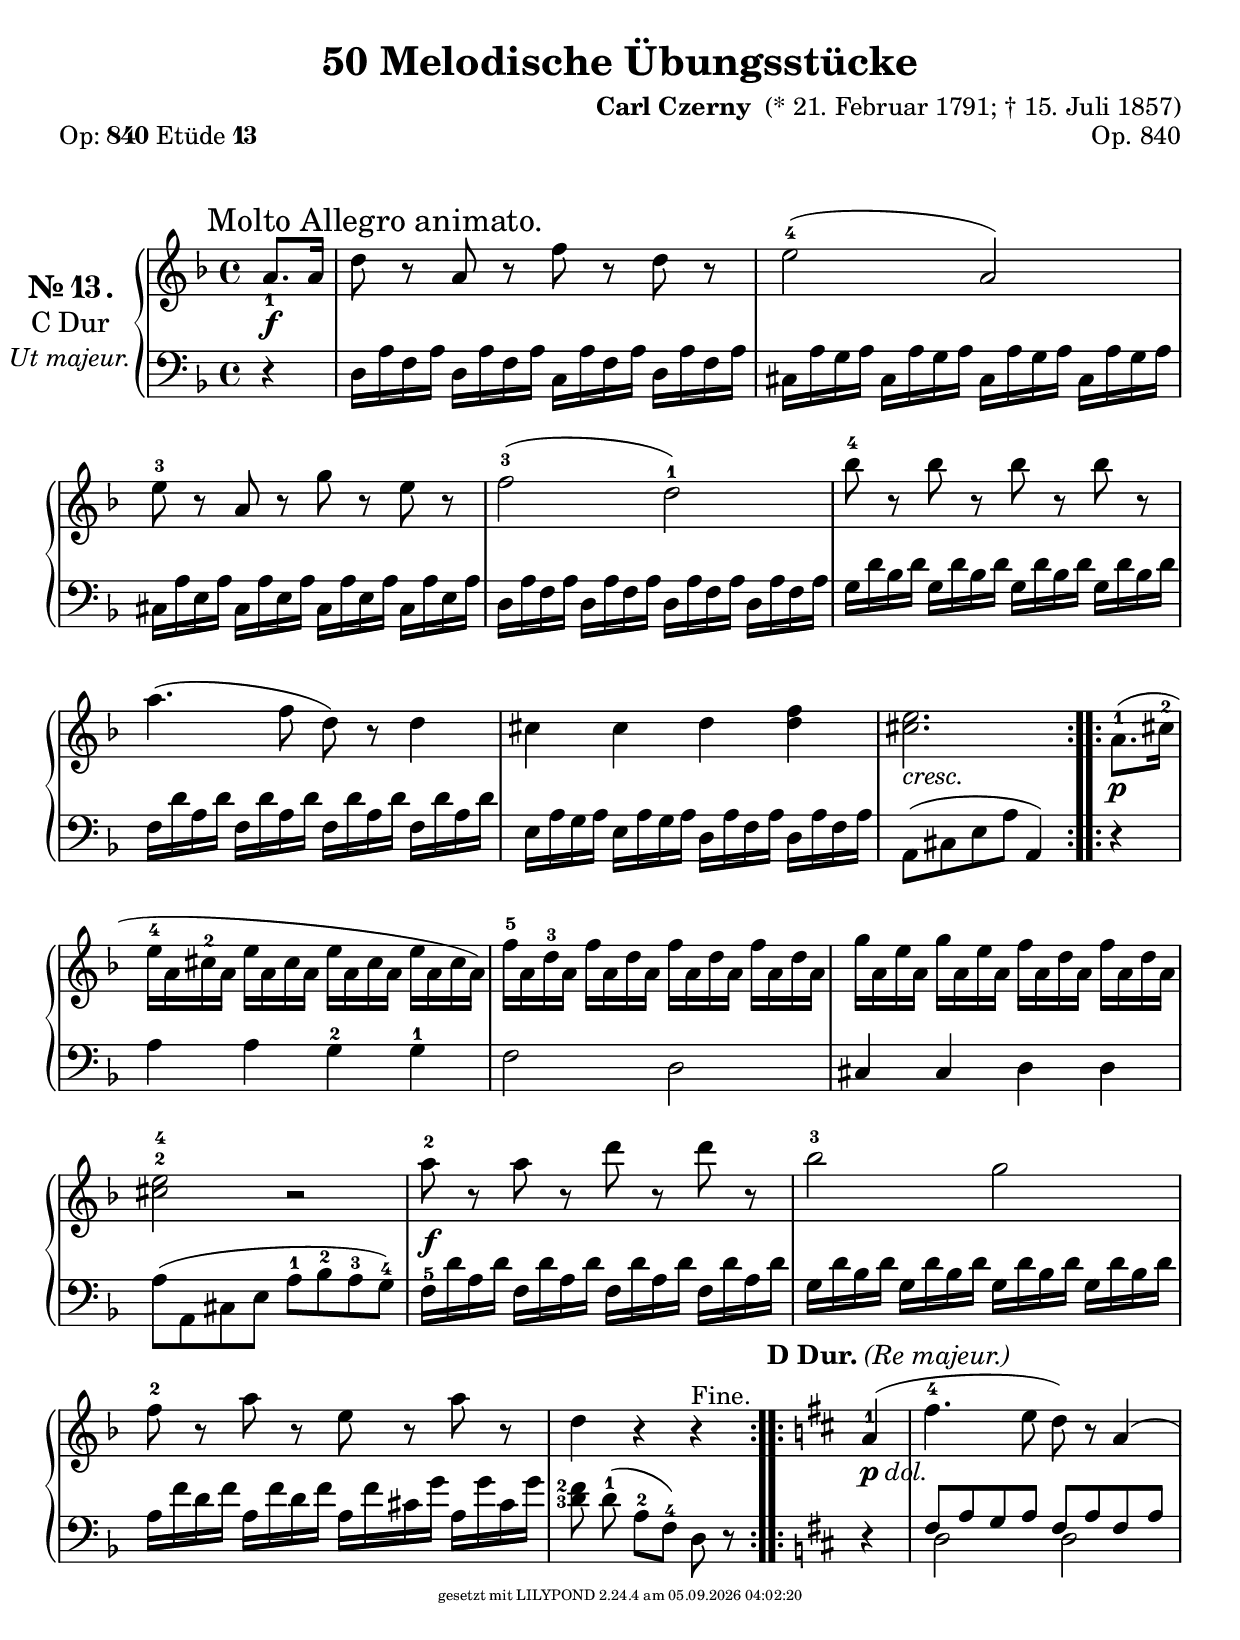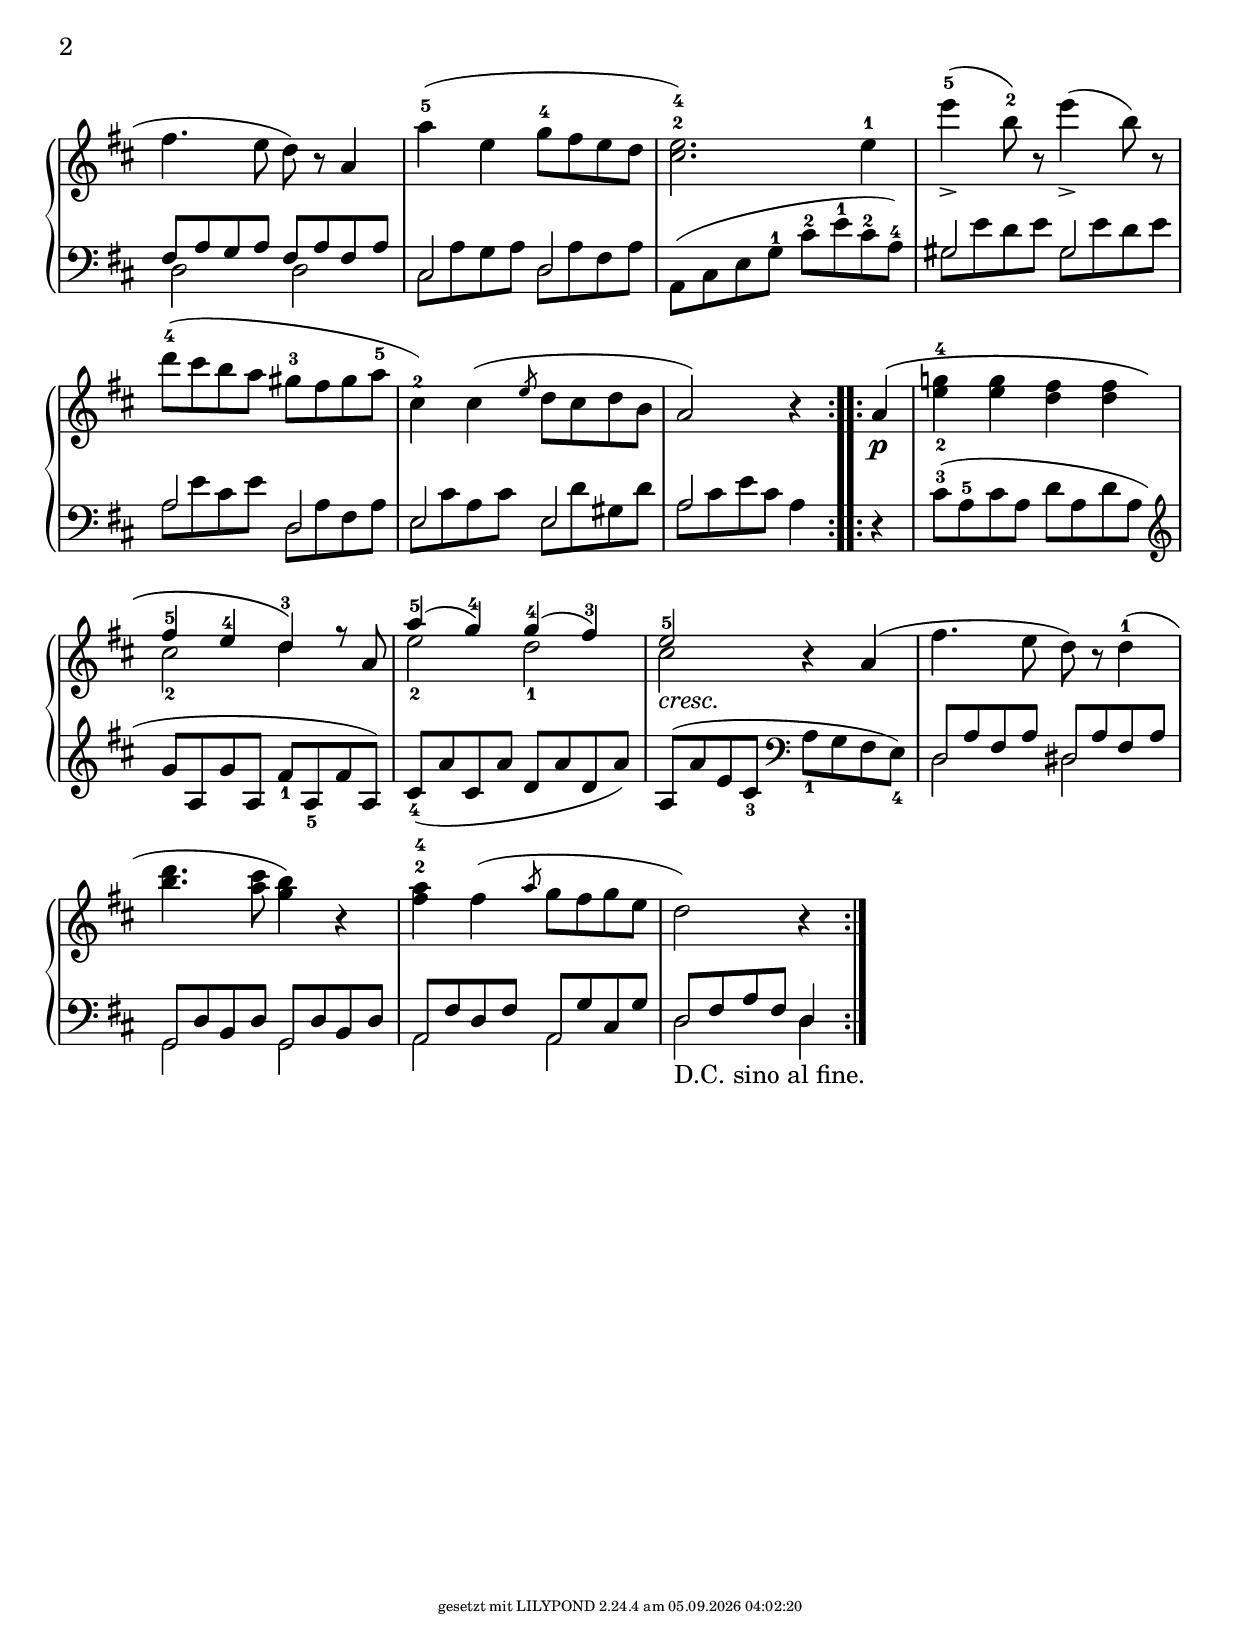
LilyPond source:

\version "2.19.37"

\language "deutsch"

\include "Papier+Layout.ly"
\version "2.19.32"

%% http://lsr.dsi.unimi.it/LSR/Item?id=654
%% http://lsr.di.unimi.it//LSR/Item?id=654
%% see also http://lilypond.org/doc/v2.18/Documentation/notation/short-repeats

%%%%%%%%%%%%%%%%%%%%%%%%%%%%%%%%%%%%%%%%%%%%%%%%%%%%%%%%%%%%%%%%%%%%%%%%%%%%%%%%%%%%%%%%%%
% LSR workaround:

%%%%%%%%%%%%%%%%%%%%%%%%%%%%%%%%%%%%%%%%%%%%%%%%%%%%%%%%%%%%%%%%%%%%%%%%%%%%%%%%%%%%%%%%%%

%% version 2013/05/11
%% for lilypond 2.18 or higher
%% last changes : - \changePitch : a single s as the last event of newnotes parameter
%%                   will give you the ending rests of the pattern (if there), and two s
%%                   also the beginning ones. If pattern ends with a note, a single
%%                   ending s will have no effects.
%%                - Is now \language independant (no more #{ c #})
%%                - new algorithm for make-notes-list, change-pitch
%%                  and has-notes? (shorter and safer)
%%
%%%%%%%%%%%%%%%%%%%%%%%%% some utility functions %%%%%%%%%%%%%%%%%%%%%

#(define (name-of music)
 (ly:music-property music 'name))

#(define (has-notes? music)
"Return true if there is at least one note in `music, false otherwise."
 (or (eq? (name-of music) 'NoteEvent)
     (let ((e (ly:music-property music 'element)))
        (and (ly:music? e)
             (has-notes? e)))
     (let loop ((es (ly:music-property music 'elements)))
        (and (pair? es)
             (or (has-notes? (car es))
                 (loop (cdr es)))))))

%% An EventChord is sometimes used as a wrapper in Lilypond, so we have to check
%% if a chord is a standard chord with notes. We could have used has-notes? but
%% this version is perhaps more efficient.
%% Optional events name like 'RestEvent can be included.
#(define (note-or-chord? music . otherEvent)
"Is music a note or a chord with notes ?"
(let ((name (name-of music)))
 (or (memq name (cons 'NoteEvent otherEvent))
     (and (eq? name 'EventChord)  ; have this chord at least one note ?
          (let loop ((es (ly:music-property music 'elements)))
             (and (pair? es)
                  (or (eq? (name-of (car es)) 'NoteEvent)
                      (loop (cdr es)))))))))

#(define (expand-q-chords music); for q chords : see chord-repetition-init.ly
(expand-repeat-chords! (list 'rhythmic-event) music))

#(define (clean-music mus)
"Try to reduce the number of sequential music"
(let ((name (ly:music-property mus 'name)))
  (cond
    ((eq? name 'SequentialMusic)
       (ly:music-set-property! mus 'elements (fold-right
          (lambda (evt prev-list)
            (if (eq? (name-of evt) 'SequentialMusic)
              (append (ly:music-property (clean-music evt) 'elements) prev-list)
              (cons (clean-music evt) prev-list)))
          '()
          (ly:music-property mus 'elements))))
    ((eq? name 'SimultaneousMusic)
       (ly:music-set-property! mus 'elements
                (map clean-music (ly:music-property mus 'elements))))
    ((memq name (list 'RelativeOctaveMusic 'UnrelativableMusic))
         (ly:music-set-property! mus 'element (clean-music
                  (ly:music-property mus 'element)))))
 mus))

%%%%%%%%%%%%%%%%%%%%%%%%%%%%% changePitch %%%%%%%%%%%%%%%%%%%%%%%%%%%%%%
#(define cPInsertInPattern (gensym))
#(define cPSamePitch (gensym))
#(define cPSamePitchEnd (gensym))
#(define cPPatternEnd (gensym))

#(define (make-notes-list music)
"Make a list with each element will be of one of these types :
  1- a note, a chord, a rest
  2- an integer, indicating the number of notes to skip in pattern ( The user will
     indicate that, by a corresponding number of skips (s or \\skip) in `newnotes 
     parameter of \\changePitch )
  3- a list of musics, to be inserted between 2 notes of pattern, and added with
     the \\insert function, inside `newnotes"
(let ((res '())     ; the list to fill
      (prev #f))
  (define (fill-notes-list evt)
    (let ((tags (ly:music-property evt 'tags))
          (name (name-of evt)))
      (cond
        ((memq cPInsertInPattern tags)             ; a music added by \insert
            (ly:music-set-property! evt 'tags
                          (delq cPInsertInPattern tags))     ; remove the tag
            (if (integer? prev)(set! res (cons prev res)))
            (set! prev (if (pair? prev)(cons evt prev)(list evt))))  ; a list
         ((memq name (list 'SkipEvent 'SkipMusic))
            (if (pair? prev)(set! res (cons prev res))) ; keep the reverse order
            (set! prev (if (integer? prev) (1+ prev) 1)))
       ; ((memq name (list 'EventChord 'NoteEvent 'RestEvent))
         ((note-or-chord? evt 'RestEvent) ; a note, a chord, or a rest
            (if (or (pair? prev)(integer? prev))(set! res (cons prev res)))
            (set! prev evt)
            (set! res (cons evt res)))
         (else
          (let ((elt (ly:music-property evt 'element))
                (elts (ly:music-property evt 'elements)))
            (if (ly:music? elt) (fill-notes-list elt))
            (if (pair? elts)(for-each fill-notes-list elts)))))))
(fill-notes-list music)
(if (or (pair? prev)(integer? prev))(set! res (cons prev res)))
(reverse res)))

%%%%%%%%%%%%  used inside the inner function change-one-note
#(define (copy-duration from to)  ; from and to as EventChord or NoteEvent
(let ((max-dur #f)); in theory, 2 notes in a chord can have a different duration
  (music-map (lambda (x)            ; get main duration from `from
              (let ((dur (ly:music-property x 'duration)))
               (if (and (ly:duration? dur)
                        (or (not max-dur)
                            (ly:duration<? max-dur dur))); take the greater
                 (set! max-dur dur))
                 x))
              from)
  (music-map (lambda (x)            ; set duration to duration of `to
               (if (ly:duration? (ly:music-property x 'duration))
                  (ly:music-set-property! x 'duration max-dur))
               x)
             to)))

#(define (copy-arti from to) ; from and to as EventChord or NoteEvent
(let* ((es-from (ly:music-property from 'elements))
       (es-to (ly:music-property to 'elements))
       (arti-from (if (null? es-from)
                    (ly:music-property from 'articulations)
                    (filter
                      (lambda(x)
                        (not (ly:duration? (ly:music-property x 'duration))))
                      es-from))))
  (if (null? es-to)                       ; NoteEvent
    (ly:music-set-property! to 'articulations
              (append (ly:music-property to 'articulations) arti-from))
    (ly:music-set-property! to 'elements  ; EventChord
              (append es-to arti-from)))
  ; copy also 'tags and 'to-relative-callback
  (ly:music-set-property! to 'tags
    (append (ly:music-property from 'tags)(ly:music-property to 'tags)))
   (if (null? es-to)
      (ly:music-set-property! to 'to-relative-callback
          (ly:music-property from 'to-relative-callback))
      (begin
        (ly:music-set-property! to 'to-relative-callback
            ly:music-sequence::event-chord-relative-callback)
        (ly:music-set-property! (car es-to) 'to-relative-callback
            (ly:music-property from 'to-relative-callback))))
    ))

%% del-arti is called for all notes but the first of a \samePitch section.
#(define (del-arti note-or-chord)
(ly:music-set-property! note-or-chord 'articulations '())
(ly:music-set-property! note-or-chord 'elements
  (filter (lambda(x)
              (and (ly:duration? (ly:music-property x 'duration))
                   (ly:music-set-property! x 'articulations '())))
          (ly:music-property note-or-chord 'elements))) ; can be empty
(music-map  ;; del all caution accidentals
  (lambda(x)(if (eq? (name-of x) 'NoteEvent) (begin
               (ly:music-set-property! x 'force-accidental #f)
               (ly:music-set-property! x 'cautionary #f)))
             x)
  note-or-chord))

#(define (change-pitch pattern newnotes)
"The scheme function of \\changePitch, `pattern and `newnotes as music."
(let ((seq-list '())           ; list of transformed patterns
      (skip-notnote-event? #f) ; #t if a \skip or an \insert is found in newnotes
      (same-pitch-section? #f) ; #t if we are in the 2nd pattern note of a\samePitch section
      ;(dummy-note #{ c4 #})    ; \language dependant -:(
      (dummy-note (make-music 'NoteEvent ; to avoid pbs with pattern without any notes
                              'duration (ly:make-duration 2 0 1) ;
                              'pitch (ly:make-pitch -1 0 0))) ;
      (pattern2 #{ $pattern \tag #cPPatternEnd s4 #}) ; to detect the end of pattern
      (last-notes-list #f))    ; buffer
 (set! seq-list (cdr  ; skip dummy notes
  ;;;;;;;;;;;;;;;;;;;;;;;;;;;;;;;;;;; loop ;;;;;;;;;;;;;;;;;;;;;;;;;;;;;;;;;;;;;;;;;;;;;;;
  (let loop ((notes-list (cons dummy-note (make-notes-list newnotes))); see make-notes-list
             (pat-list (cons dummy-note (circular-list pattern2)))
             (res '())) ; the list to fill
    (if (or (null? notes-list)(null? pat-list)) ; pat-list may be a regular list in the loop
      (reverse res)               ;;;;;; return the list in the right order
      (let ((x (car notes-list))  ;;;;;; go deeper, taking 1st elt of each lists
            (evt (ly:music-deep-copy (car pat-list))))
       (cond
       ;;;;;;;;;;;;;;;;;;;;;;;;;;;;;;;;;;;;;;;;;;;;;
        ((pair? x)                   ; x is a list of musics, added with \insert in newnotes
          (set! skip-notnote-event? #t)      ; for events between 2 pattern notes
          (set! last-notes-list notes-list)  ; for section "else" of this cond statement
          (loop (cdr notes-list) pat-list (append x res))) ; append x to res
        ;;;;;;;;;;;;;;;;;;;;;;;;;;;;;;;;;;;;;;;;;;;;
        ((note-or-chord? evt)         ; evt in pattern is a note or a chord (with notes)
          (set! last-notes-list notes-list)  ; for section "else" later
          (cond
            ((ly:music? x)  ;;;;;; the elt of notes-list is a note or a chord
               (if same-pitch-section? ; x is used several times. Copy arti of x only to the
                 (set! x (del-arti (ly:music-deep-copy x)))) ; 1st note of \samePitch section
               (copy-duration evt x)  ; evt = from, x = to
               (copy-arti evt x)
               (let ((tags (ly:music-property x 'tags)))
                 (cond               ; are we in a \samePitch section ?
                   ((memq cPSamePitch tags)    ; yes, first,remove the tag
                      (ly:music-set-property! x 'tags (delq cPSamePitch tags))
                      (set! same-pitch-section? #t)) ; then set the flag
                   ((memq cPSamePitchEnd tags) ; last note of \samePitch
                      (ly:music-set-property! x 'tags (delq cPSamePitchEnd tags))
                      (set! same-pitch-section? #f))))      ; unset the flag
               (set! skip-notnote-event? #f); stop deletion of not-notes event.
               (if same-pitch-section?
                   (loop notes-list (cdr pat-list)(cons x res))
                   (loop (cdr notes-list)(cdr pat-list)(cons x res)))) ; next new note
            ((integer? x)   ;;;;;; user want to skip over the current evt note. We also
               (set! skip-notnote-event? x) ; don't add any events bis next pattern note
               ;; (format #t "x : ~a\n" x)  ; for testing
               (cond ((= x 1)                                      ; only one s
                        (loop (cdr notes-list)(cdr pat-list) res)) ; next notes-list elt
                     (else                                         ; several successive s
                        (set-car! notes-list (1- x))               ; for the next loop
                        (loop notes-list (cdr pat-list) res))))))  ; the next evt only
        ;;;;;;;;;;;;;;;;;;;;;;;;;;;;;;;;;;;;;;;;;;;;
        ((or (ly:music-property evt 'duration #f)  ; current evt in pattern is not a note
             (not (has-notes? evt)))
           (cond ((memq cPPatternEnd (ly:music-property evt 'tags)) ; last evt of pattern
                    (let ((x (car notes-list)))
                      (if (and (integer? x)
                                (or (null? (cdr notes-list))        ; last elt ?
                                    (and (null? (cddr notes-list))  ; 2nd to last and last is
                                         (pair? (car (cdr notes-list)))))) ; a \insert section
                        (cond
                           ((= x 1)
                              (set! skip-notnote-event? x)
                              (loop (cdr notes-list) (cdr pat-list) res))
                           (else
                              (set-car! notes-list (1- x))
                              (loop notes-list (cdr pat-list) res))))
                        (loop notes-list (cdr pat-list) res))) ;; ignores evt
                  (skip-notnote-event? (loop notes-list (cdr pat-list) res))
                  (else (loop notes-list (cdr pat-list)(cons evt res)))))
        ;;;;;;;;;;;;;;;;;;;;;;;;;;;;;;;;;;;;;;;;;;;;
        (else
          (let ((e (ly:music-property evt 'element))
                (es (ly:music-property evt 'elements))
                (empty? #f)) ; don't add to res if #t
           (if (ly:music? e)
             (let ((new-e (loop notes-list (list e) '())))
               (ly:music-set-property! evt 'element
                 (case (length new-e)
                   ((0) (set! empty? #t)
                        new-e)
                   ((1)(car new-e))
                   (else (make-sequential-music new-e))))))
           (if (pair? es)
             (let ((new-es (loop notes-list es '())))
               (ly:music-set-property! evt 'elements new-es)
               (set! empty? (and empty? (null! new-es))))) ; #t if both empty

           (let ((next-new-notes (if (or same-pitch-section?
                                         (and (integer? skip-notnote-event?)
                                              (> skip-notnote-event? 1)))
                                    last-notes-list
                                    (cdr last-notes-list))))
              (if empty? (loop next-new-notes (cdr pat-list) res)
                         (loop next-new-notes (cdr pat-list) (cons evt res))))))))))))
  ;;;;;;;;;;;;;;;;;;;;;;;;;;;;;;;;;; end loop ;;;;;;;;;;;;;;;;;;;;;;;;;;;;;;;;;;;;;;;;
 (let ((relativize (lambda(m)
        (let* ((clean-newnotes (clean-music newnotes))
               (name (name-of clean-newnotes)))
            (if (memq name (list 'RelativeOctaveMusic 'UnrelativableMusic))
               (make-music name 'element m)
               m)))))
     (case (length seq-list)
        ((0) (make-music 'Music 'void #t))
        ((1) (relativize (car seq-list)))
        (else (relativize (clean-music (make-sequential-music seq-list))))))))

changePitch = #(define-music-function (pattern newnotes)
                                                          (ly:music? ly:music?)
"Change each notes in `pattern by the notes (or rests) given in `newnotes.
If count of events doesn't match, pattern is duplicated repeatedly or truncate."
(let* ((expand-q (lambda (music) (expand-repeat-chords!
			    (cons 'rhythmic-event (ly:parser-lookup '$chord-repeat-events))
			    music)))
       (pattern (expand-q pattern))
       (newnotes (expand-q newnotes)))
 (change-pitch pattern newnotes)))

%%%%%%%%%%%%%%%%%%%%%%%%%%%%%%%%%%%%%%%%%%%%%%%%%%%%%%%%%%%%%%%%%%%%%%%%%%%%%%%%
%% enhancement functions, working with \changePitch pattern newnotes

samePitch = #(define-music-function (music) (ly:music?)
"Inside the `pattern parameter of the \\changePitch function, all notes grouped 
by this function will have the same pitch, according to the current note of
`newnotes parameter of \\changePitch."
(let((not-first? #f)
     (last-note #f))
  (map-some-music
    (lambda (x)
      (cond
        ((note-or-chord? x)
           (if not-first?     ; set all pitches to the pitch of the first note
             (ly:music-set-property! x 'to-relative-callback
                (lambda (x p)                    ; set pitch to the prev value
                    (ly:prob-set-property! x 'pitch p)
                    p))
             (set! not-first? x)) ; do nothing for first note
           (ly:music-set-property! x 'tags (cons
                   cPSamePitch  ; add tag cPSamePitch to x
                   (ly:music-property x 'tags)))
           (set! last-note x)   ; save the note x
           x)
        (else #f)))
    music)
  (if last-note              ; the last saved EventChord
     (ly:music-set-property! last-note 'tags (cons
           cPSamePitchEnd    ; add cPSamePitchEnd tag, delete cPSamePitch tag
           (delq cPSamePitch (ly:music-property last-note 'tags)))))
  music))

%% this function should be no more needed, as copy-arti should avoid pbs
%% in relative mode and \samePitch
absolute = #(define-music-function (music) (ly:music?)
"Make `music unrelativable. To use inside a \\samePitch function in relative
mode."
(make-music 'UnrelativableMusic 'element music))

insert = #(define-music-function (music) (ly:music?)
"Using this function inside the `newnotes parameter of the \\changePitch
function, allow you to insert and remplace by `music, all music between one note
and his following, in the `pattern parameter of \\changePitch, ."
#{ \tag #cPInsertInPattern $music #})

%%%%%%%
#(define (n-copy n music)
(cond
  ((> n 1)(make-sequential-music
            (map (lambda (x)(ly:music-deep-copy music))
                 (make-list n))))
  ((= n 1) music)
  (else (make-music 'Music 'void #t))))

nCopy = #(define-music-function (n music)(integer? ly:music?)
(n-copy n music))

%% same effect as { \repeat unfold n s } but \nSkip works inside the `newnotes
%% parameter of \changePitch.
nSkip = #(define-music-function (n)(integer?)
"Return \\skip \\skip \\skip ... n times."
#{ \nCopy #n s #})
%%%%%%%%%%%%%%%%%%%%%%%%%%%%%%%%%%%%%%%%%%%%%%%%%%%%%%%%%%%%%%%%%%%%%%%%%%%%%%%%
%% shortcuts
% default values for patI and patII, if the user do not define
% them, before using \cPI and \cPII
% patI ={ c8. c16 }      % not \language independant
patI = #(make-music 'SequentialMusic 'elements (list
          (make-music 'NoteEvent 'duration (ly:make-duration 3 1 1)
                                 'pitch (ly:make-pitch -1 0 0))
          (make-music 'NoteEvent 'duration (ly:make-duration 4 0 1)
                                 'pitch (ly:make-pitch -1 0 0))))
% patII = { c4. c8 }
patII = #(make-music 'SequentialMusic 'elements (list
          (make-music 'NoteEvent 'duration (ly:make-duration 2 1 1)
                                 'pitch (ly:make-pitch -1 0 0))
          (make-music 'NoteEvent 'duration (ly:make-duration 3 0 1)
                                 'pitch (ly:make-pitch -1 0 0))))


cPI = #(define-music-function (newnotes) (ly:music?)
#{ \changePitch \patI $newnotes #})

cPII = #(define-music-function (newnotes) (ly:music?)
#{ \changePitch \patII $newnotes #})

#(define cP changePitch)

\paper {
  left-margin = 10
}
exercise ="13"

\header {
  composer            =       \markup { \bold "Carl Czerny" " (* 21. Februar 1791; † 15. Juli 1857)" }
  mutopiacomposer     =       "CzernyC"

  title               =       "50 Melodische Übungsstücke" %"50 Melodische Übungsstücke"
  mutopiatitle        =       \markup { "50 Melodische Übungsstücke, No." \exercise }

  opus                =       "Op. 840"
  piece               =       \markup { "Op:" \number \tiny 840 "Etüde" \number \tiny \exercise }
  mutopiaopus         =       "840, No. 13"

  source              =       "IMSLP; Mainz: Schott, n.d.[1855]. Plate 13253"
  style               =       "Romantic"
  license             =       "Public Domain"
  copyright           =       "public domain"
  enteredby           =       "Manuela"
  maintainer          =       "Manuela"
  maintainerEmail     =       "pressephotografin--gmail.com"
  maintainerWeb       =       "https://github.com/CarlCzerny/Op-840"
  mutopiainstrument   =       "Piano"
}

myPatternI = {
  c8-.\noBeam  c16 ( c16 c16 c16 c8 c8-. ) c8-.
}
myPatternII = {
  c8-.\noBeam c16 ( c16 c16 c16 c8-.\noBeam )
  c16 ( c16 c16 c16 c4. )
}
myPatternIII = {
  c8-.\noBeam  c16 ( c16 c16 c16 c8-.\noBeam )
  c16 ( c16 c16 c16 c8-.\noBeam )
  c16 ( c c c )
}
myPatternIV = { c16 ( c c c c8-.\noBeam ) }

RH= \relative c'' {
  \time 4/4
  \key f \major
  \set Timing.beamExceptions = #'()
  \set Timing.baseMoment = #(ly:make-moment 1/4)
  \set Staff.beatStructure = #'(1 1 1 1 )  %% abhängig vom Takt
  \set fingeringOrientations = #'(up)     %% für Akkorde!
  \override Fingering.direction = #UP      %% für Einzelnoten!
  \override Fingering.padding = #0.8
  \override Fingering.staff-padding = #'()
  \override Fingering.avoid-slur = #'inside
  \override Slur.direction = #UP
  \partial 4
  \mark \markup "Molto Allegro animato."
  a8._1 \f a16 d8 r a8 r f' r d r
  e2-4 ( a, )
  e'8-3 r a, r g' r e r
  f2-3 ( d-1 )
  b'8-4 r b r b r b r
  a4. ( f8 d ) r d4
  cis4 cis d < d f >
  < cis e >2.-\markup { \italic "cresc." }
  \bar ":..:"
  a8.-1 \p ( cis!16-2
  e16-4 a, cis-2 a e' a, cis a e' a, cis a e' a, cis a )
  f'-5 a, d-3 a f' a, d a f' a, d a f' a, d a
  g' a, e' a, g' a, e' a, f' a, d a f' a, d a
  < cis-2 e-4 >2 r
  a'8-2 \f r a r d r d r
  b2-3 g
  f8-2 r a r e r a r
  d,4 r
  r^\markup "Fine."
  \bar ":..:"
  \key d \major
  \set Timing.baseMoment = #(ly:make-moment 1/4)
  \set Staff.beatStructure = #'(2 2 )  %% abhängig vom Takt
  \mark \markup \fontsize #-1.5 { \bold "D Dur." \italic "(Re majeur.)" }
  a4-1_\markup { \dynamic p \italic "dol." } (
  fis'4.-4 e8 d ) r a4 (
  fis'4. e8 d ) r a4
  a'-5 ( e g8-4 fis e d
  < cis-2 e-4 >2. )
  e4-1
  e'-5_> ( h8-2 ) r e4_> ( h8 ) r
  d8-4 ( cis h a gis-3 fis gis a-5
  cis,4-2 ) cis ( \slashedGrace e8 d8 cis d h
  a2 ) r4 \bar ":..:"

  <<
    {
      a4 \p \(
      \stemDown
      < e'-2 g!-4 > q < d fis > q
      \stemUp
      fis-5 e-4 d-3 \) r8 a
      a'4-5 ( g-4 ) g-4 ( fis-3 ) e2-5
    }
    \\ {
      s4 s1
      cis2-2 d4 s4 e2-2 d-1 cis-\markup { \italic "cresc." }
    }
  >>
  r4 a (
  fis'4. e8 d ) r d4-1 (
  < h' d >4. < a cis >8 < g h >4 ) r
  < fis-2 a-4 > fis ( \slashedGrace a8 g fis g e d2 ) r4 \bar ":..:"
}

LH = \relative c' {
  \clef bass
  \key f \major
  \set fingeringOrientations = #'(left) %% für Akkorde!
  \override Fingering.direction = #UP  %% für Einzelnoten!
  \override Fingering.padding = #0.4
  \override Fingering.staff-padding = #'()
  \override Fingering.avoid-slur = #'inside
  %\override Slur.direction = #UP
  \set Timing.beamExceptions = #'()
  \set Timing.baseMoment = #(ly:make-moment 1/4)
  \set Staff.beatStructure = #'(1 1 1 1 )  %% abhängig vom Takt
  \mergeDifferentlyHeadedOn
  \mergeDifferentlyDottedOn
  \partial 4
  r4
  d,16 a' f a d, a' f a c, a' f a d, a' f a
  cis, a' g a cis, a' g a cis, a' g a cis, a' g a
  cis, a' e a cis, a' e a cis, a' e a cis, a' e a
  d, a' f a d, a' f a d, a' f a d, a' f a
  g d' b d g, d' b d g, d' b d g, d' b d
  f, d' a d f, d' a d f, d' a d f, d' a d
  e, a g a e a g a d, a' f a d, a' f a
  a,8[ ( cis e a] a,4 )
  r a' a g-2 g-1
  f2 d cis4 cis d d
  a'8[ ( a, cis e] a-1[ b-2 a-3 g-4] )
  f16-5 d' a d f, d' a d f, d' a d f, d' a d
  g, d' b d g, d' b d g, d' b d g, d' b d
  a f' d f a, f' d f a, f' cis g' a, g' cis, g'
  < d-3 f-2 >8\noBeam d-1 ( a-2 f-4 ) d r
  \key d \major r4

  <<
    \relative c {
      \voiceOne
      \set fingeringOrientations = #'(left)   %% Akkorde
      \override Fingering.direction = #UP %% Einzelnoten
      \override Fingering.padding = #0.2
      \override Fingering.staff-padding = #'()
      \override Fingering.avoid-slur = #'inside
      \override Slur.direction = #UP
      \set Timing.beamExceptions = #'()
      \set Timing.baseMoment = #(ly:make-moment 1/4)
      \set Staff.beatStructure = #'(2 2)  %% abhängig vom Takt
      fis8 a g a fis a fis a
      fis a g a fis a fis a
      cis,2 d
      s2 s2 gis gis a d, e e a
    }
    \\
    \relative c {
      \voiceTwo
      \set fingeringOrientations = #'(left)   %% Akkorde
      \override Fingering.direction = #UP %% Einzelnoten
      \override Fingering.padding = #0.2
      \override Fingering.staff-padding = #'()
      \override Fingering.avoid-slur = #'inside
      \override Slur.direction = #UP
      \set Timing.beamExceptions = #'()
      \set Timing.baseMoment = #(ly:make-moment 1/4)
      \set Staff.beatStructure = #'(2 2 )  %% abhängig vom Takt
      \override NoteColumn.force-hshift = #0.6
      d2 d2 d d
      \revert NoteColumn.force-hshift
      cis8 a' g a d, a' fis a
      a,8-( cis e g-1 cis-2 e-1 cis-2 a-4 )

      gis e' d e gis, e' d e
      a, e' cis e d, a' fis a
      e cis' a cis e, d' gis, d'
      a cis e cis a4
    }
  >>
  r4
  cis'8-3 ( a-5 cis a d a d a
  \clef treble
  \override Fingering.direction = #DOWN %% Einzelnoten
  g' a, g' a, fis'-1 a,-5 fis' a,- )
  cis-4 ( a' cis, a' d, a' d, a' )
  a, ( a' e cis-3 \clef bass a-1 g fis e-4 )
  <<
    \relative c {
      \voiceOne
      \set fingeringOrientations = #'(left)   %% Akkorde
      \override Fingering.direction = #UP %% Einzelnoten
      \override Fingering.padding = #0.2
      \override Fingering.staff-padding = #'()
      \override Fingering.avoid-slur = #'inside
      \override Slur.direction = #UP
      \set Timing.beamExceptions = #'()
      \set Timing.baseMoment = #(ly:make-moment 1/4)
      \set Staff.beatStructure = #'(2 2)  %% abhängig vom Takt
      d8 a' fis a dis, a' fis a
      g, d' h d g, d' h d
      a fis' d fis a, g' cis , g'
      d fis a fis d4
    }
    \\
    \relative c {
      \voiceTwo
      \set fingeringOrientations = #'(left)   %% Akkorde
      \override Fingering.direction = #UP %% Einzelnoten
      \override Fingering.padding = #0.2
      \override Fingering.staff-padding = #'()
      \override Fingering.avoid-slur = #'inside
      \override Slur.direction = #UP
      \set Timing.beamExceptions = #'()
      \set Timing.baseMoment = #(ly:make-moment 1/4)
      \set Staff.beatStructure = #'(2 2 )  %% abhängig vom Takt
      d2 d g, g a a d_\markup "D.C. sino al fine." d4
    }
  >>
}

\score
{
  \new PianoStaff \with {
    instrumentName = \markup {
      \center-column {
        \line {
          \bold \huge { "№" }
          \number { \exercise "." }
        }
        \line \large { C Dur }
        \italic \line { Ut majeur. }
      }
    }
    shortInstrumentName = ""
  }
  <<
    \new Staff="Discant"
    \RH
    \new Staff="Bass" \LH
  >>
  \layout {
    ragged-last-bottom = ##t
    ragged-last = ##t
    ragged-right = ##f
    ragged-bottom = ##t
    left-margin = #10
    line-width = #190
  }
  \midi { }
}
